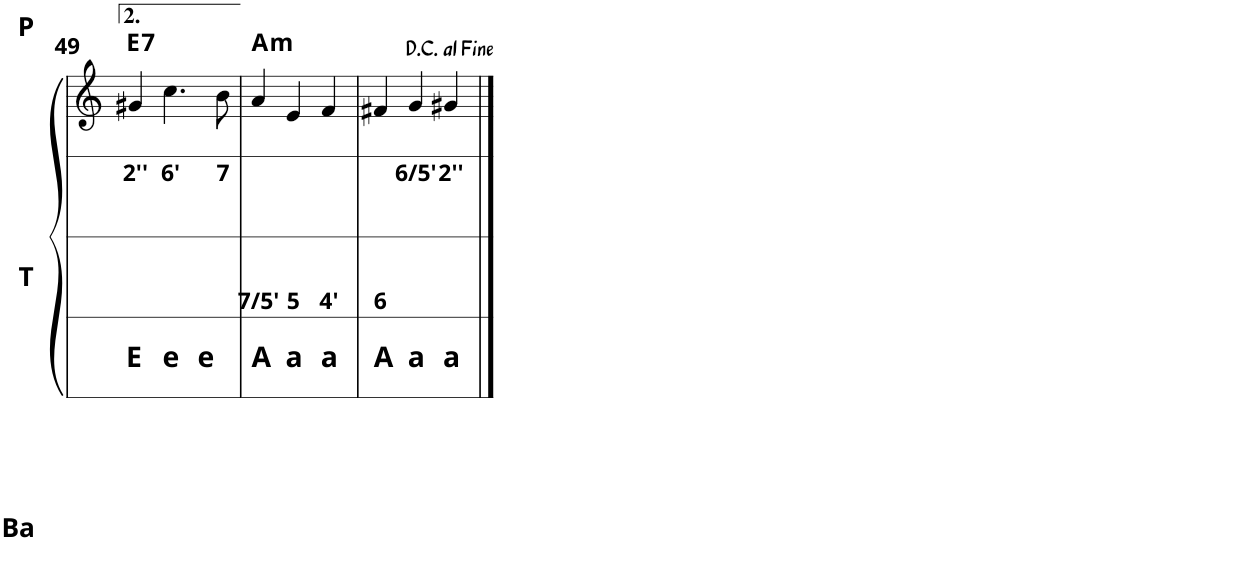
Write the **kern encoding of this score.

**kern	**kern	**text	**text	**harte
*part2	*part1	*part1	*part1	*part1
*staff2	*staff1	*staff1	*staff1	*
*I"P       T       Ba	*I"Accordéon	*	*	*
*I'P       T       Ba	*I'Acc	*	*	*
!!LO:PB:g=z
*clefG2	*clefG2	*	*	*
*k[]	*k[]	*	*	*
*M3/4	*M3/4	*	*	*
=49	=49	=49	=49	=49
!LO:TX:a:B:t=E	!	!	!	!
!	!	!LO:LY:b	!	!LO:H:kt=7
4ryy	4g#X/	2''	.	E:7
!LO:TX:a:B:t=e	!	!	!	!
!	!	!LO:LY:b	!	!
4ryy	4.cc\	6'	.	.
!LO:TX:a:B:t=e	!	!	!	!
4ryy	.	.	.	.
!	!	!LO:LY:b	!	!
.	8b\	7	.	.
=50	=50	=50	=50	=50
!LO:TX:a:B:t=A	!	!	!	!
!	!	!	!LO:LY:b	!LO:H:kt=m
4ryy	4a/	.	7/5'	A:min
!LO:TX:a:B:t=a	!	!	!	!
!	!	!	!LO:LY:b	!
4ryy	4e/	.	5	.
!LO:TX:a:B:t=a	!	!	!	!
!	!	!	!LO:LY:b	!
4ryy	4f/	.	4'	.
=51	=51	=51	=51	=51
!LO:TX:a:B:t=A	!	!	!	!
!	!	!	!LO:LY:b	!
4ryy	4f#X/	.	6	.
!LO:TX:a:B:t=a	!	!	!	!
!	!	!LO:LY:b	!	!
4ryy	4g/	6/5'	.	.
!LO:TX:a:B:t=a	!	!	!	!
!	!	!LO:LY:b	!	!
4ryy	4g#X/	2''	.	.
==	==	==	==	==
*-	*-	*-	*-	*-
